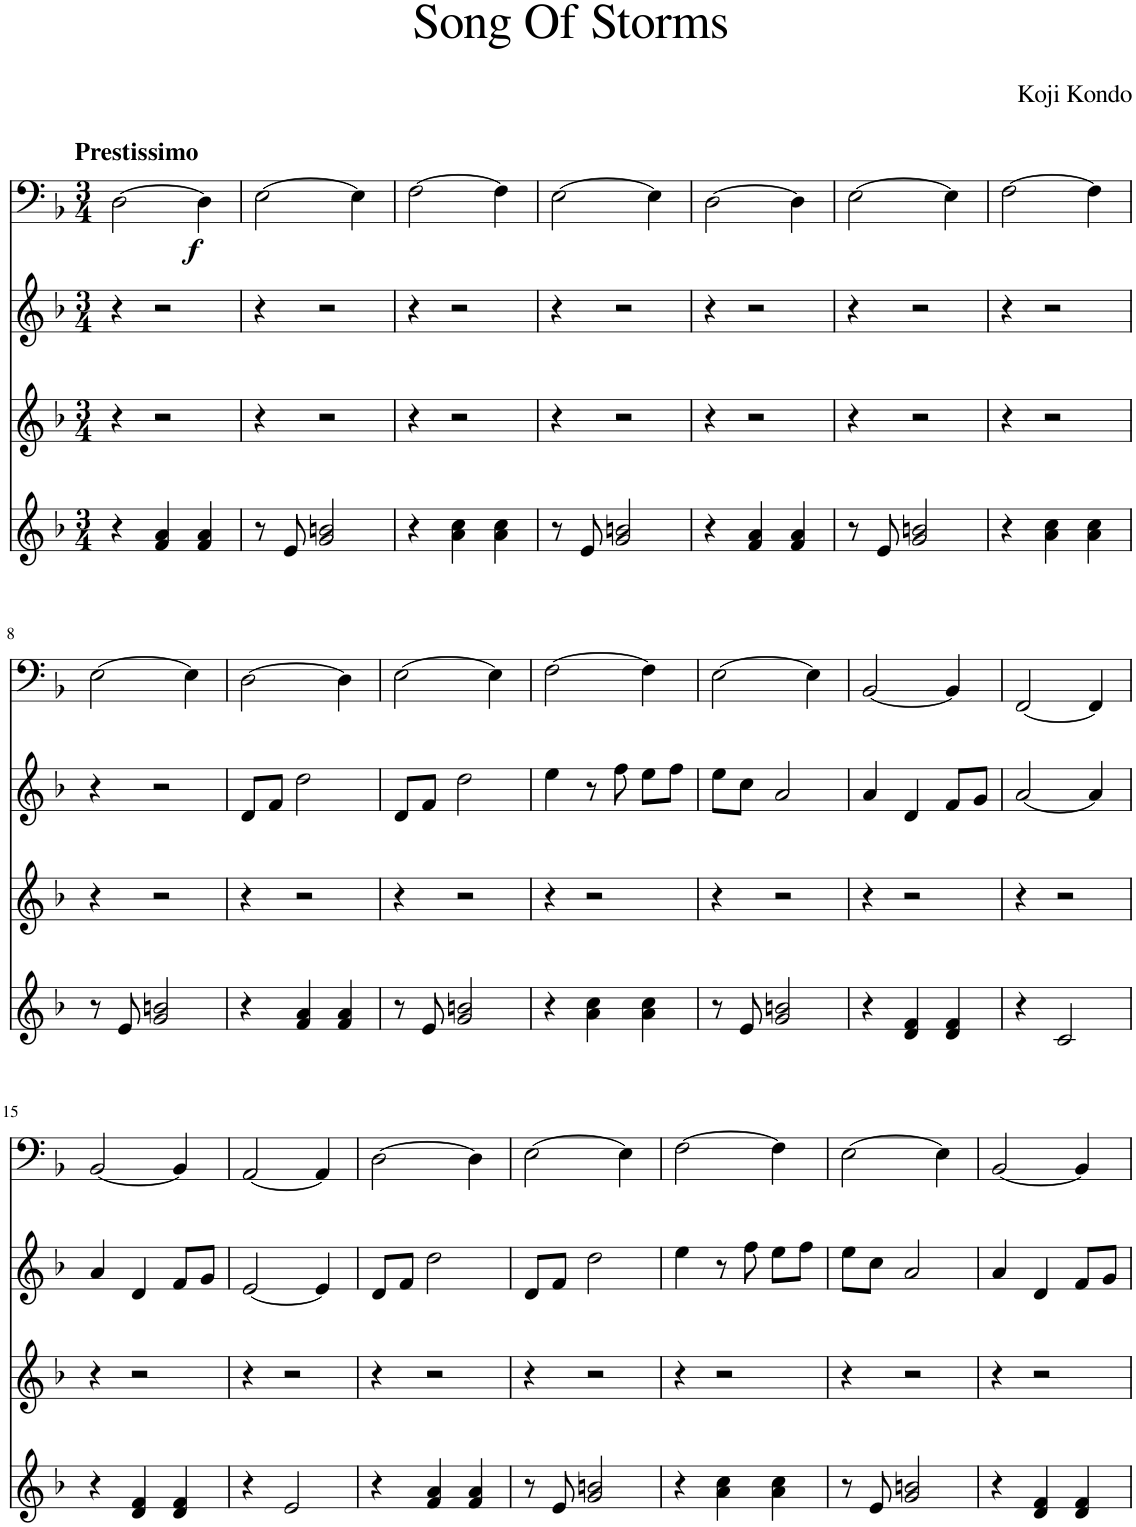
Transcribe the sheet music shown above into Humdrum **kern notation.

**kern	**kern	**kern	**kern	**dynam
*part4	*part3	*part2	*part1	*part1
*staff4	*staff3	*staff2	*staff1	*staff1
*I"Dulcimer	*I"Glockenspiel	*I"Ocarina	*I"Accordion	*
*	*I'Gsp	*I'Oc	*I'Acc	*
*clefG2	*clefG2	*clefG2	*clefF4	*
*k[b-]	*k[b-]	*k[b-]	*k[b-]	*
*M3/4	*M3/4	*M3/4	*M3/4	*
=1	=1	=1	=1	=1
!	!	!	!LO:TX:a:B:t=Prestissimo	!
!	!	!	!	!LO:DY:b
4r	4r	4r	[2D\	f
4f/ 4a/	2r	2r	.	.
4f/ 4a/	.	.	4D\]	.
=2	=2	=2	=2	=2
8r	4r	4r	[2E\	.
8e/	.	.	.	.
2g/ 2bn/	2r	2r	.	.
.	.	.	4E\]	.
=3	=3	=3	=3	=3
4r	4r	4r	[2F\	.
4a\ 4cc\	2r	2r	.	.
4a\ 4cc\	.	.	4F\]	.
=4	=4	=4	=4	=4
8r	4r	4r	[2E\	.
8e/	.	.	.	.
2g/ 2bn/	2r	2r	.	.
.	.	.	4E\]	.
=5	=5	=5	=5	=5
4r	4r	4r	[2D\	.
4f/ 4a/	2r	2r	.	.
4f/ 4a/	.	.	4D\]	.
=6	=6	=6	=6	=6
8r	4r	4r	[2E\	.
8e/	.	.	.	.
2g/ 2bn/	2r	2r	.	.
.	.	.	4E\]	.
=7	=7	=7	=7	=7
4r	4r	4r	[2F\	.
4a\ 4cc\	2r	2r	.	.
4a\ 4cc\	.	.	4F\]	.
!!LO:LB:g=z
=8	=8	=8	=8	=8
8r	4r	4r	[2E\	.
8e/	.	.	.	.
2g/ 2bn/	2r	2r	.	.
.	.	.	4E\]	.
=9	=9	=9	=9	=9
4r	4r	8d/L	[2D\	.
.	.	8f/J	.	.
4f/ 4a/	2r	2dd\	.	.
4f/ 4a/	.	.	4D\]	.
=10	=10	=10	=10	=10
8r	4r	8d/L	[2E\	.
8e/	.	8f/J	.	.
2g/ 2bn/	2r	2dd\	.	.
.	.	.	4E\]	.
=11	=11	=11	=11	=11
4r	4r	4ee\	[2F\	.
4a\ 4cc\	2r	8r	.	.
.	.	8ff\	.	.
4a\ 4cc\	.	8ee\L	4F\]	.
.	.	8ff\J	.	.
=12	=12	=12	=12	=12
8r	4r	8ee\L	[2E\	.
8e/	.	8cc\J	.	.
2g/ 2bn/	2r	2a/	.	.
.	.	.	4E\]	.
=13	=13	=13	=13	=13
4r	4r	4a/	[2BB-/	.
4d/ 4f/	2r	4d/	.	.
4d/ 4f/	.	8f/L	4BB-/]	.
.	.	8g/J	.	.
=14	=14	=14	=14	=14
4r	4r	[2a/	[2FF/	.
2c/	2r	.	.	.
.	.	4a/]	4FF/]	.
!!LO:LB:g=z
=15	=15	=15	=15	=15
4r	4r	4a/	[2BB-/	.
4d/ 4f/	2r	4d/	.	.
4d/ 4f/	.	8f/L	4BB-/]	.
.	.	8g/J	.	.
=16	=16	=16	=16	=16
4r	4r	[2e/	[2AA/	.
2e/	2r	.	.	.
.	.	4e/]	4AA/]	.
=17	=17	=17	=17	=17
4r	4r	8d/L	[2D\	.
.	.	8f/J	.	.
4f/ 4a/	2r	2dd\	.	.
4f/ 4a/	.	.	4D\]	.
=18	=18	=18	=18	=18
8r	4r	8d/L	[2E\	.
8e/	.	8f/J	.	.
2g/ 2bn/	2r	2dd\	.	.
.	.	.	4E\]	.
=19	=19	=19	=19	=19
4r	4r	4ee\	[2F\	.
4a\ 4cc\	2r	8r	.	.
.	.	8ff\	.	.
4a\ 4cc\	.	8ee\L	4F\]	.
.	.	8ff\J	.	.
=20	=20	=20	=20	=20
8r	4r	8ee\L	[2E\	.
8e/	.	8cc\J	.	.
2g/ 2bn/	2r	2a/	.	.
.	.	.	4E\]	.
=21	=21	=21	=21	=21
4r	4r	4a/	[2BB-/	.
4d/ 4f/	2r	4d/	.	.
4d/ 4f/	.	8f/L	4BB-/]	.
.	.	8g/J	.	.
=	=	=	=	=
*-	*-	*-	*-	*-
